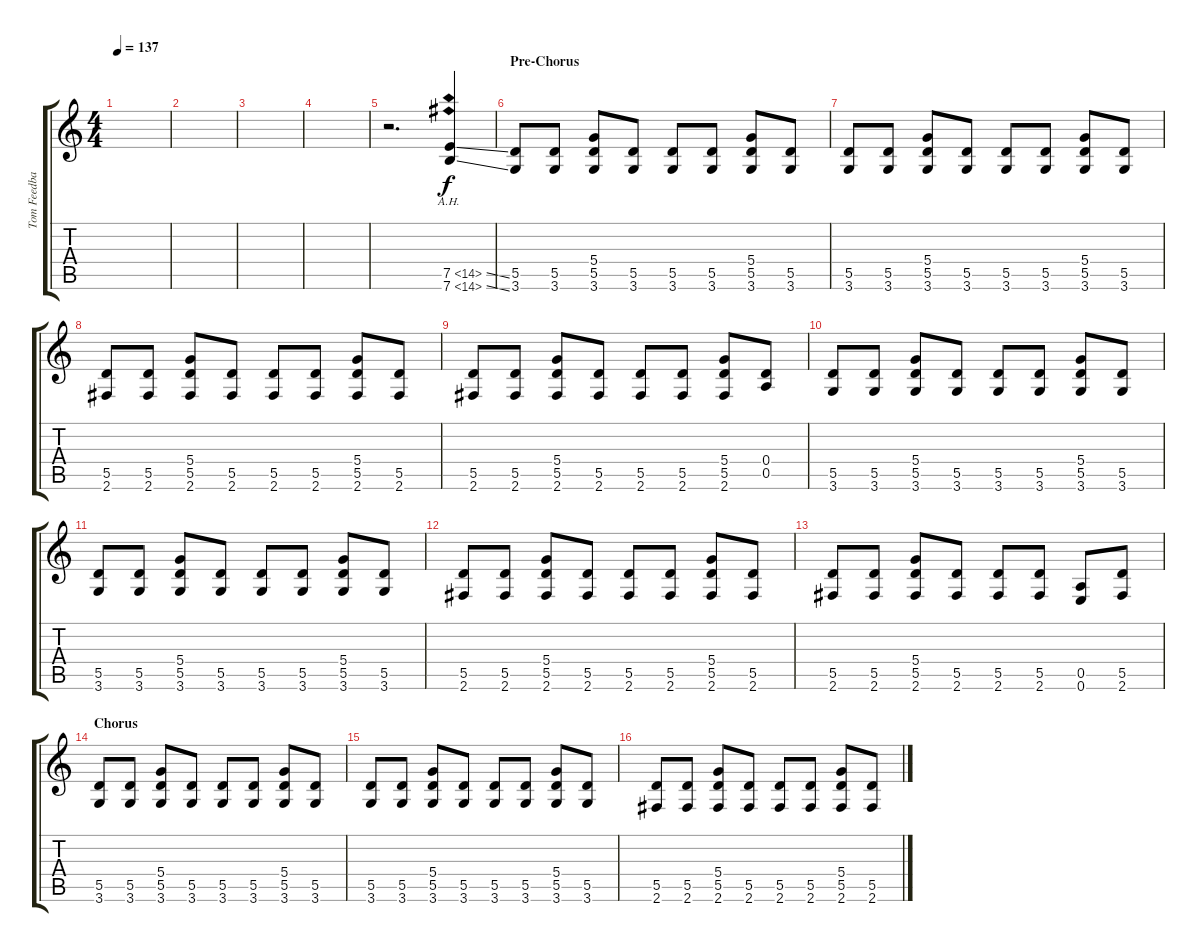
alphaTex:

\track ("Tom Feedback" "Tom Feedba") {instrument distortionguitar}
\staff {score tabs}
\tuning (E4 B3 G3 D3 A2 E2) {hide}
\ts (4 4)
\tempo 137
\clef g2
\ks c
|
|
|
|
r.2{d} (7.5{ah 7 ss} 7.6{ah 7 ss}).4{volume 11} |
\section ("" "Pre-Chorus")
(5.5 3.6).8{instrument distortionguitar} (5.5 3.6).8 (5.4 5.5 3.6).8 (5.5 3.6).8 (5.5 3.6).8 (5.5 3.6).8 (5.4 5.5 3.6).8 (5.5 3.6).8 |
(5.5 3.6).8 (5.5 3.6).8 (5.4 5.5 3.6).8 (5.5 3.6).8 (5.5 3.6).8 (5.5 3.6).8 (5.4 5.5 3.6).8 (5.5 3.6).8 |
(5.5 2.6).8 (5.5 2.6).8 (5.4 5.5 2.6).8 (5.5 2.6).8 (5.5 2.6).8 (5.5 2.6).8 (5.4 5.5 2.6).8 (5.5 2.6).8 |
(5.5 2.6).8 (5.5 2.6).8 (5.4 5.5 2.6).8 (5.5 2.6).8 (5.5 2.6).8 (5.5 2.6).8 (5.4 5.5 2.6).8 (0.4 0.5).8 |
(5.5 3.6).8{instrument distortionguitar} (5.5 3.6).8 (5.4 5.5 3.6).8 (5.5 3.6).8 (5.5 3.6).8 (5.5 3.6).8 (5.4 5.5 3.6).8 (5.5 3.6).8 |
(5.5 3.6).8 (5.5 3.6).8 (5.4 5.5 3.6).8 (5.5 3.6).8 (5.5 3.6).8 (5.5 3.6).8 (5.4 5.5 3.6).8 (5.5 3.6).8 |
(5.5 2.6).8 (5.5 2.6).8 (5.4 5.5 2.6).8 (5.5 2.6).8 (5.5 2.6).8 (5.5 2.6).8 (5.4 5.5 2.6).8 (5.5 2.6).8 |
(5.5 2.6).8 (5.5 2.6).8 (5.4 5.5 2.6).8 (5.5 2.6).8 (5.5 2.6).8 (5.5 2.6).8 (0.5 0.6).8 (5.5 2.6).8 |
\section ("" "Chorus")
(5.5 3.6).8{instrument distortionguitar} (5.5 3.6).8 (5.4 5.5 3.6).8 (5.5 3.6).8 (5.5 3.6).8 (5.5 3.6).8 (5.4 5.5 3.6).8 (5.5 3.6).8 |
(5.5 3.6).8 (5.5 3.6).8 (5.4 5.5 3.6).8 (5.5 3.6).8 (5.5 3.6).8 (5.5 3.6).8 (5.4 5.5 3.6).8 (5.5 3.6).8 |
(5.5 2.6).8 (5.5 2.6).8 (5.4 5.5 2.6).8 (5.5 2.6).8 (5.5 2.6).8 (5.5 2.6).8 (5.4 5.5 2.6).8 (5.5 2.6).8
